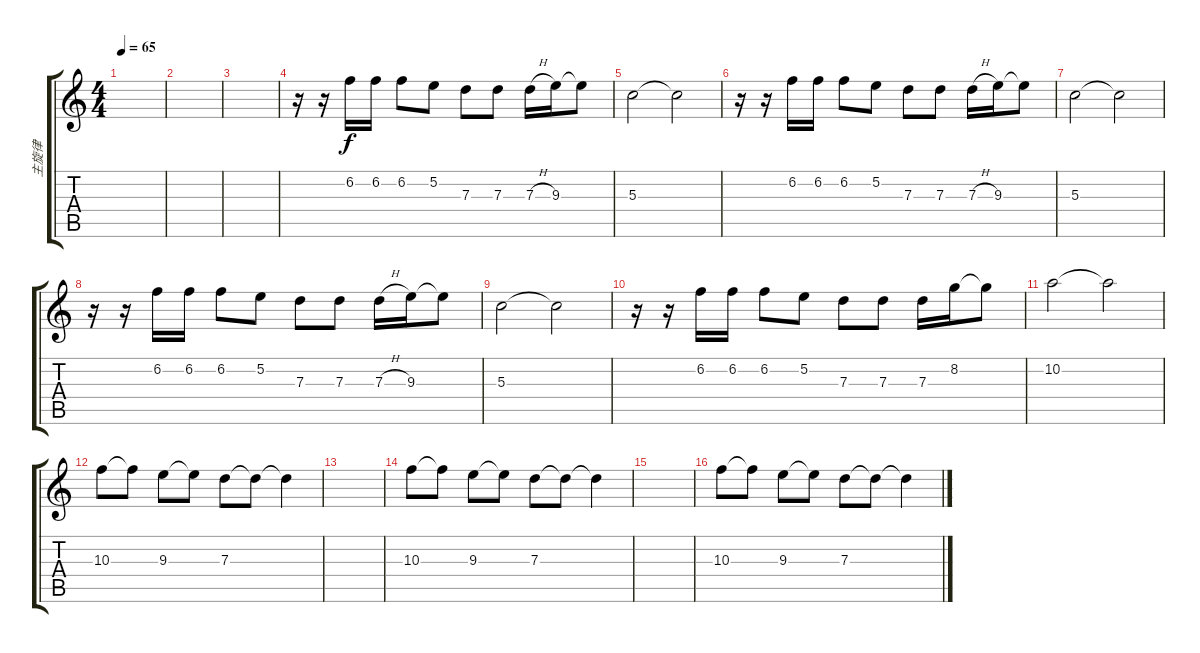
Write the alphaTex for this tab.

\track ("主旋律" "主旋律") {instrument overdrivenguitar}
\staff {score tabs}
\tuning (E4 B3 G3 D3 A2 E2) {hide}
\ts (4 4)
\tempo 65
\clef g2
\ks c
|
|
|
r.16 r.16 6.2.16 6.2.16 6.2.8 5.2.8 7.3.8 7.3.8 7.3{h}.16 9.3.16 9.3{t}.8 |
5.3.2 5.3{t}.2 |
r.16 r.16 6.2.16 6.2.16 6.2.8 5.2.8 7.3.8 7.3.8 7.3{h}.16 9.3.16 9.3{t}.8 |
5.3.2 5.3{t}.2 |
r.16 r.16 6.2.16 6.2.16 6.2.8 5.2.8 7.3.8 7.3.8 7.3{h}.16 9.3.16 9.3{t}.8 |
5.3.2 5.3{t}.2 |
r.16 r.16 6.2.16 6.2.16 6.2.8 5.2.8 7.3.8 7.3.8 7.3.16 8.2.16 8.2{t}.8 |
10.2.2 10.2{t}.2 |
10.3.8 10.3{t}.8 9.3.8 9.3{t}.8 7.3.8 7.3{t}.8 7.3{t}.4 |
|
10.3.8 10.3{t}.8 9.3.8 9.3{t}.8 7.3.8 7.3{t}.8 7.3{t}.4 |
|
10.3.8 10.3{t}.8 9.3.8 9.3{t}.8 7.3.8 7.3{t}.8 7.3{t}.4
